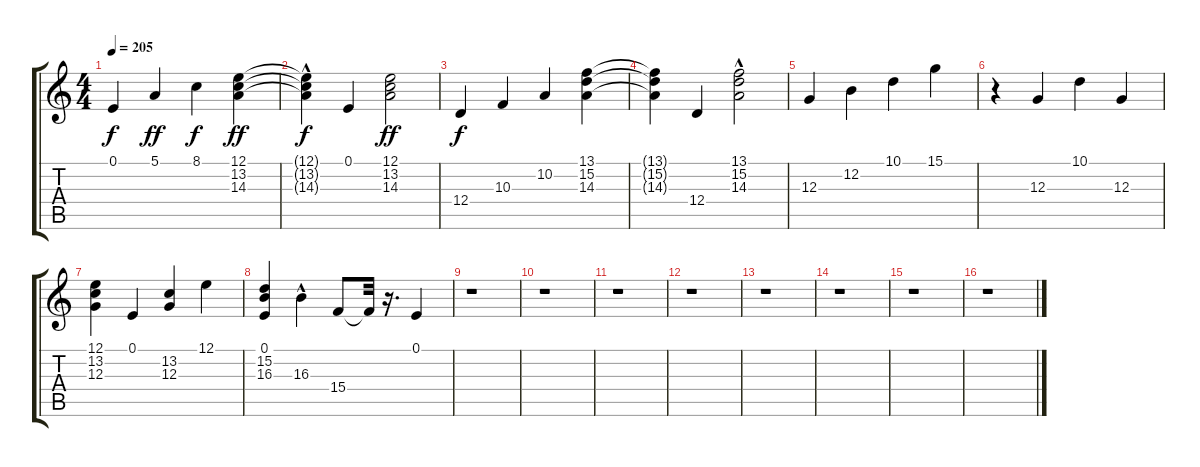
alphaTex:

\track "" {instrument acousticgrandpiano}
\staff {score tabs}
\tuning (E4 B3 G3 D3 A2 E2) {hide}
\ts (4 4)
\tempo 205
\clef g2
\ks c
0.1.4{dy f} 5.1.4{dy ff} 8.1.4{dy f} (12.1 13.2 14.3).4{dy ff} |
(12.1{hac t} 13.2{hac t} 14.3{hac t}).4{dy f} 0.1.4 (12.1 13.2 14.3).2{dy ff} |
12.4.4{dy f} 10.3.4 10.2.4 (13.1 15.2 14.3).4 |
(13.1{t} 15.2{t} 14.3{t}).4 12.4.4 (13.1{hac} 15.2{hac} 14.3{hac}).2 |
12.3.4 12.2.4 10.1.4 15.1.4 |
r.4 12.3.4 10.1.4 12.3.4 |
(12.1 13.2 12.3).4 0.1.4 (13.2 12.3).4 12.1.4 |
(0.1 15.2 16.3).4 16.3{hac}.4 15.4.8 15.4{t}.32 r.16{d} 0.1.4 |
r.1 |
r.1 |
r.1 |
r.1 |
r.1 |
r.1 |
r.1 |
r.1
